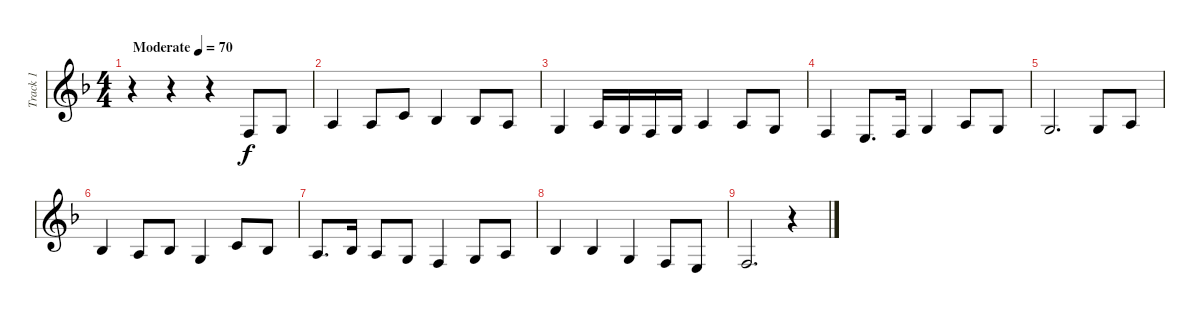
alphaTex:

\track ("Track 1" "Track 1") {instrument harpsichord}
\staff {score}
\tuning (E4 B3 G3 D3 A2 E2) {hide}
\ts (4 4)
\tempo (70 "Moderate")
\clef g2
\ks f
r.4{dy f instrument harpsichord} r.4 r.4 3.4.8 0.3.8 |
2.3.4 2.3.8 1.2.8 3.3.4 3.3.8 2.3.8 |
0.3.4 2.3.16 0.3.16 3.4.16 0.3.16 2.3.4 2.3.8 0.3.8 |
3.4.4 2.4.8{d} 3.4.16 0.3.4 2.3.8 0.3.8 |
0.3.2{d} 0.3.8 2.3.8 |
3.3.4 2.3.8 3.3.8 0.3.4 1.2.8 3.3.8 |
2.3.8{d} 3.3.16 2.3.8 0.3.8 3.4.4 0.3.8 2.3.8 |
3.3.4 3.3.4 0.3.4 3.4.8 2.4.8 |
3.4.2{d} r.4
